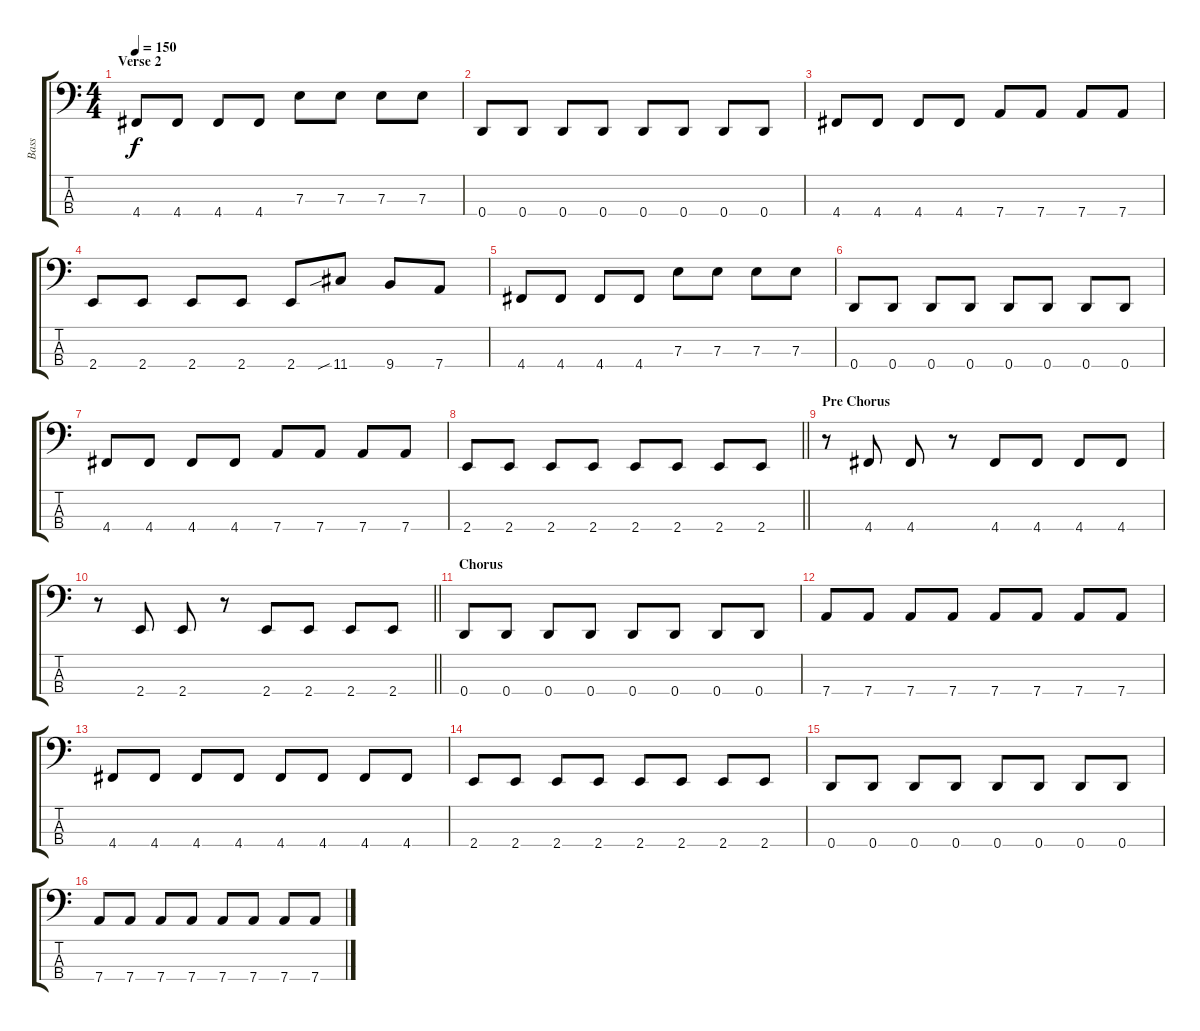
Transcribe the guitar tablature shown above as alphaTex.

\track ("Bass" "Bass") {instrument electricbasspick}
\staff {score tabs}
\tuning (G2 D2 A1 D1) {hide}
\ts (4 4)
\section ("" "Verse 2")
\tempo 150
\clef f4
\ks c
4.4.8{dy f} 4.4.8 4.4.8 4.4.8 7.3.8 7.3.8 7.3.8 7.3.8 |
0.4.8 0.4.8 0.4.8 0.4.8 0.4.8 0.4.8 0.4.8 0.4.8 |
4.4.8 4.4.8 4.4.8 4.4.8 7.4.8 7.4.8 7.4.8 7.4.8 |
2.4.8 2.4.8 2.4.8 2.4.8 2.4.8 11.4{sib}.8 9.4.8 7.4.8 |
4.4.8 4.4.8 4.4.8 4.4.8 7.3.8 7.3.8 7.3.8 7.3.8 |
0.4.8 0.4.8 0.4.8 0.4.8 0.4.8 0.4.8 0.4.8 0.4.8 |
4.4.8 4.4.8 4.4.8 4.4.8 7.4.8 7.4.8 7.4.8 7.4.8 |
\barLineRight lightlight
2.4.8 2.4.8 2.4.8 2.4.8 2.4.8 2.4.8 2.4.8 2.4.8 |
\section ("" "Pre Chorus")
r.8 4.4.8 4.4.8 r.8 4.4.8 4.4.8 4.4.8 4.4.8 |
\barLineRight lightlight
r.8 2.4.8 2.4.8 r.8 2.4.8 2.4.8 2.4.8 2.4.8 |
\section ("" "Chorus")
0.4.8 0.4.8 0.4.8 0.4.8 0.4.8 0.4.8 0.4.8 0.4.8 |
7.4.8 7.4.8 7.4.8 7.4.8 7.4.8 7.4.8 7.4.8 7.4.8 |
4.4.8 4.4.8 4.4.8 4.4.8 4.4.8 4.4.8 4.4.8 4.4.8 |
2.4.8 2.4.8 2.4.8 2.4.8 2.4.8 2.4.8 2.4.8 2.4.8 |
0.4.8 0.4.8 0.4.8 0.4.8 0.4.8 0.4.8 0.4.8 0.4.8 |
7.4.8 7.4.8 7.4.8 7.4.8 7.4.8 7.4.8 7.4.8 7.4.8
